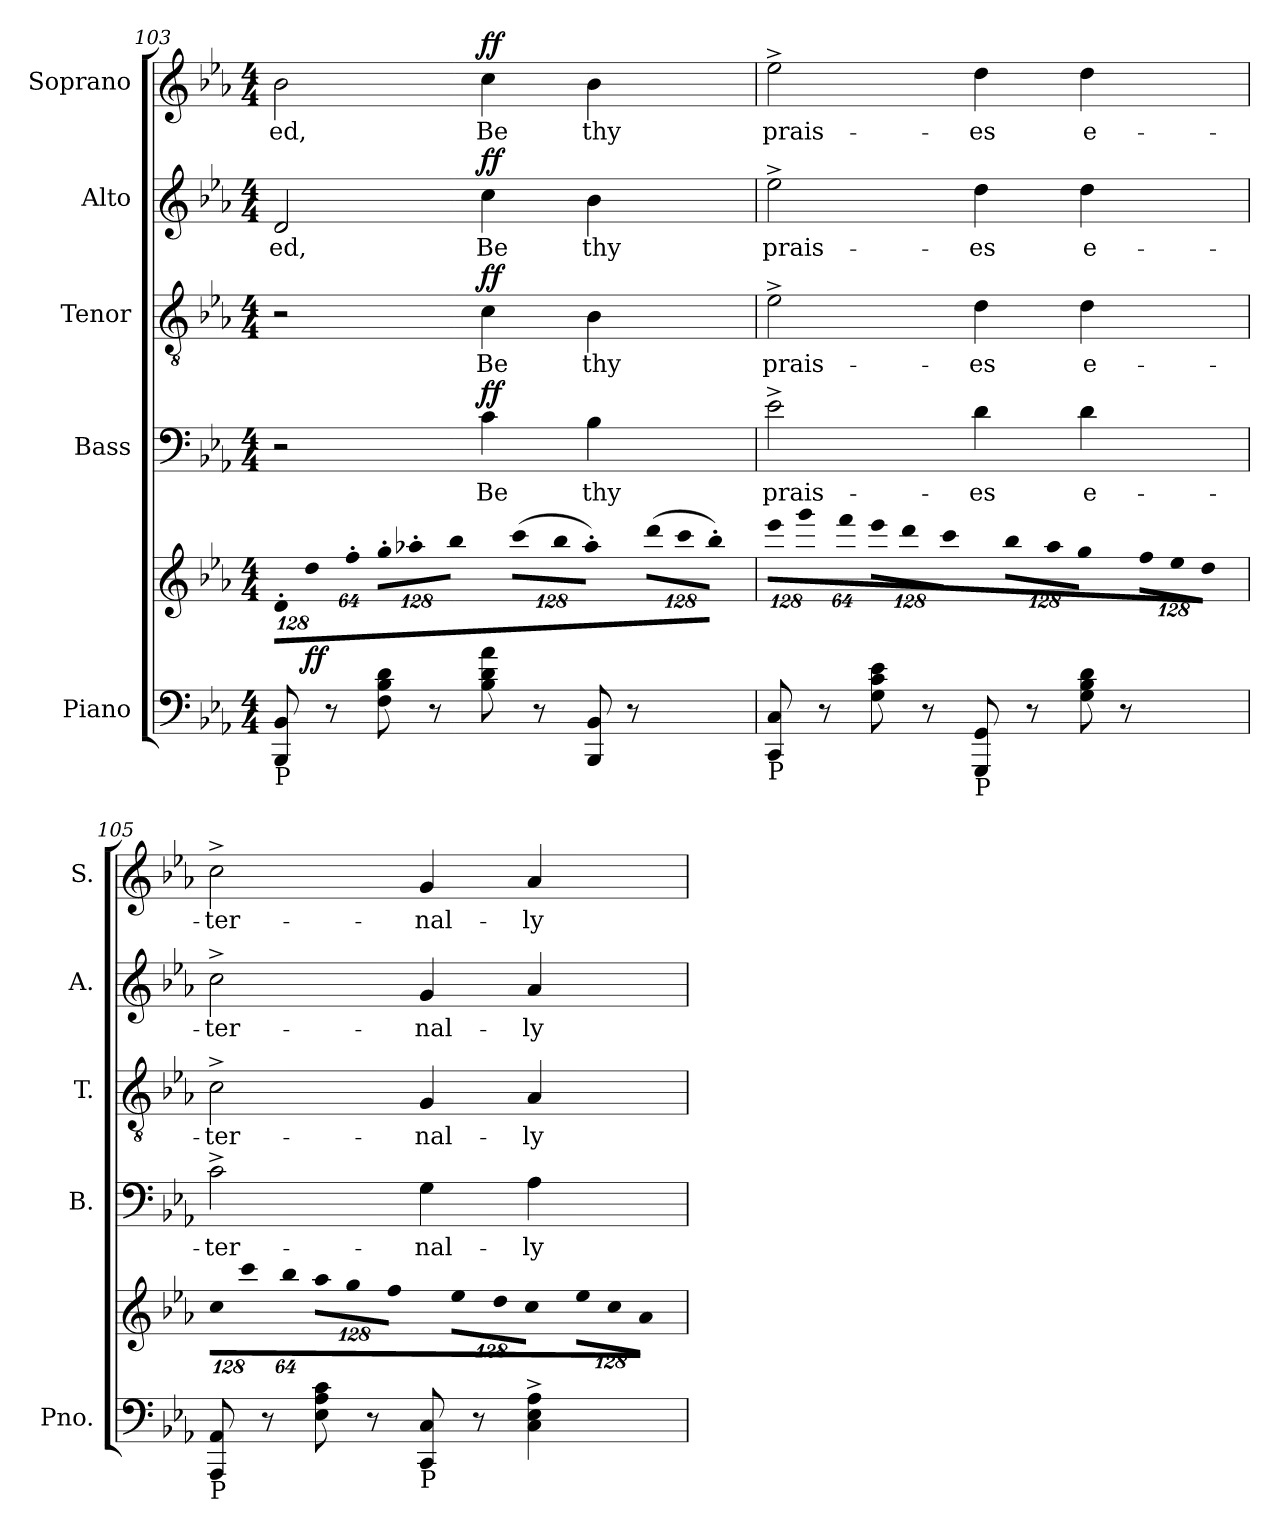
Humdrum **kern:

**kern	**kern	**dynam	**kern	**text	**dynam	**kern	**text	**dynam	**kern	**text	**dynam	**kern	**text	**dynam
*part5	*part5	*part5	*part4	*part4	*part4	*part3	*part3	*part3	*part2	*part2	*part2	*part1	*part1	*part1
*staff6	*staff5	*staff5/6	*staff4	*staff4	*staff4	*staff3	*staff3	*staff3	*staff2	*staff2	*staff2	*staff1	*staff1	*staff1
*I"Piano	*	*	*I"Bass	*	*	*I"Tenor	*	*	*I"Alto	*	*	*I"Soprano	*	*
*I'Pno.	*	*	*I'B.	*	*	*I'T.	*	*	*I'A.	*	*	*I'S.	*	*
*clefF4	*clefG2	*	*clefF4	*	*	*clefGv2	*	*	*clefG2	*	*	*clefG2	*	*
*	*	*	*	*	*	*ITrd7c12	*	*	*	*	*	*	*	*
*k[b-e-a-]	*k[b-e-a-]	*	*k[b-e-a-]	*	*	*k[b-e-a-]	*	*	*k[b-e-a-]	*	*	*k[b-e-a-]	*	*
*E-:	*E-:	*	*E-:	*	*	*E-:	*	*	*E-:	*	*	*E-:	*	*
*M4/4	*M4/4	*	*M4/4	*	*	*M4/4	*	*	*M4/4	*	*	*M4/4	*	*
*	*Xbrackettup	*	*	*	*	*	*	*	*	*	*	*	*	*
=103	=103	=103	=103	=103	=103	=103	=103	=103	=103	=103	=103	=103	=103	=103
!	!LO:N:vis=8	!	!	!	!	!	!	!	!	!	!	!	!	!
!	!	!	!	!	!	!	!	!	!	!LO:LY:b:color=#000000	!	!	!	!
!LO:TX:b:t=P	!	!	!	!	!	!	!	!	!	!	!	!	!	!
!	!	!	!	!	!	!	!	!	!	!	!	!	!LO:LY:b:color=#000000	!
8BBB-i/ 8BB-i	1024%85d'i\L	.	2r	.	.	2r	.	.	2di/	-ed,	.	2b-i\	-ed,	.
!	!LO:N:vis=8	!	!	!	!	!	!	!	!	!	!	!	!	!
.	1024%85ddi\	ff	.	.	.	.	.	.	.	.	.	.	.	.
8r	.	.	.	.	.	.	.	.	.	.	.	.	.	.
!	!LO:N:vis=8	!	!	!	!	!	!	!	!	!	!	!	!	!
.	512%43ff'i\J	.	.	.	.	.	.	.	.	.	.	.	.	.
!	!LO:N:vis=8	!	!	!	!	!	!	!	!	!	!	!	!	!
8Fi\ 8B-i 8di	1024%85gg'i\L	.	.	.	.	.	.	.	.	.	.	.	.	.
!	!LO:N:vis=8	!	!	!	!	!	!	!	!	!	!	!	!	!
.	1024%85aa-X'i\	.	.	.	.	.	.	.	.	.	.	.	.	.
8r	.	.	.	.	.	.	.	.	.	.	.	.	.	.
!	!LO:N:vis=8	!	!	!	!	!	!	!	!	!	!	!	!	!
.	512%43bb-i\J	.	.	.	.	.	.	.	.	.	.	.	.	.
!	!LO:N:vis=8	!	!	!	!	!	!	!	!	!	!	!	!	!
!	!	!	!	!LO:LY:b:color=#000000	!	!	!	!	!	!	!	!	!	!
!	!	!	!	!	!	!	!LO:LY:b:color=#000000	!	!	!	!	!	!	!
!	!	!	!	!	!	!	!	!	!	!LO:LY:b:color=#000000	!	!	!	!
!	!	!	!	!	!	!	!	!	!	!	!	!	!LO:LY:b:color=#000000	!
8B-i\ 8di 8a-i	(1024%85ccci\L	.	4ci\	Be	ff	4Ci\	Be	ff	4cci\	Be	ff	4cci\	Be	ff
!	!LO:N:vis=8	!	!	!	!	!	!	!	!	!	!	!	!	!
.	1024%85bb-i\	.	.	.	.	.	.	.	.	.	.	.	.	.
8r	.	.	.	.	.	.	.	.	.	.	.	.	.	.
!	!LO:N:vis=8	!	!	!	!	!	!	!	!	!	!	!	!	!
.	512%43aa-'i\J)	.	.	.	.	.	.	.	.	.	.	.	.	.
!	!LO:N:vis=8	!	!	!	!	!	!	!	!	!	!	!	!	!
!	!	!	!	!LO:LY:b:color=#000000	!	!	!	!	!	!	!	!	!	!
!	!	!	!	!	!	!	!LO:LY:b:color=#000000	!	!	!	!	!	!	!
!	!	!	!	!	!	!	!	!	!	!LO:LY:b:color=#000000	!	!	!	!
!	!	!	!	!	!	!	!	!	!	!	!	!	!LO:LY:b:color=#000000	!
8BBB-i/ 8BB-i	(1024%85dddi\L	.	4B-i\	thy	.	4BB-i\	thy	.	4b-i\	thy	.	4b-i\	thy	.
!	!LO:N:vis=8	!	!	!	!	!	!	!	!	!	!	!	!	!
.	1024%85ccci\	.	.	.	.	.	.	.	.	.	.	.	.	.
8r	.	.	.	.	.	.	.	.	.	.	.	.	.	.
!	!LO:N:vis=8	!	!	!	!	!	!	!	!	!	!	!	!	!
.	512%43bb-'i\J)	.	.	.	.	.	.	.	.	.	.	.	.	.
!!LO:PB:g=z
=104	=104	=104	=104	=104	=104	=104	=104	=104	=104	=104	=104	=104	=104	=104
!	!LO:N:vis=8	!	!	!	!	!	!	!	!	!	!	!	!	!
!	!	!	!	!LO:LY:b:color=#000000	!	!	!	!	!	!	!	!	!	!
!	!	!	!	!	!	!	!LO:LY:b:color=#000000	!	!	!	!	!	!	!
!	!	!	!	!	!	!	!	!	!	!LO:LY:b:color=#000000	!	!	!	!
!LO:TX:b:t=P	!	!	!	!	!	!	!	!	!	!	!	!	!	!
!	!	!	!	!	!	!	!	!	!	!	!	!	!LO:LY:b:color=#000000	!
8CCi/ 8Ci	1024%85eee-i\L	.	2e-^i\	prais-	.	2E-^i\	prais-	.	2ee-^i\	prais-	.	2ee-^i\	prais-	.
!	!LO:N:vis=8	!	!	!	!	!	!	!	!	!	!	!	!	!
.	1024%85gggi\	.	.	.	.	.	.	.	.	.	.	.	.	.
8r	.	.	.	.	.	.	.	.	.	.	.	.	.	.
!	!LO:N:vis=8	!	!	!	!	!	!	!	!	!	!	!	!	!
.	512%43fffi\J	.	.	.	.	.	.	.	.	.	.	.	.	.
!	!LO:N:vis=8	!	!	!	!	!	!	!	!	!	!	!	!	!
8Gi\ 8ci 8e-i	1024%85eee-i\L	.	.	.	.	.	.	.	.	.	.	.	.	.
!	!LO:N:vis=8	!	!	!	!	!	!	!	!	!	!	!	!	!
.	1024%85dddi\	.	.	.	.	.	.	.	.	.	.	.	.	.
8r	.	.	.	.	.	.	.	.	.	.	.	.	.	.
!	!LO:N:vis=8	!	!	!	!	!	!	!	!	!	!	!	!	!
.	512%43ccci\J	.	.	.	.	.	.	.	.	.	.	.	.	.
!	!LO:N:vis=8	!	!	!	!	!	!	!	!	!	!	!	!	!
!	!	!	!	!LO:LY:b:color=#000000	!	!	!	!	!	!	!	!	!	!
!	!	!	!	!	!	!	!LO:LY:b:color=#000000	!	!	!	!	!	!	!
!	!	!	!	!	!	!	!	!	!	!LO:LY:b:color=#000000	!	!	!	!
!LO:TX:b:t=P	!	!	!	!	!	!	!	!	!	!	!	!	!	!
!	!	!	!	!	!	!	!	!	!	!	!	!	!LO:LY:b:color=#000000	!
8GGGi/ 8GGi	1024%85bb-i\L	.	4di\	-es	.	4Di\	-es	.	4ddi\	-es	.	4ddi\	-es	.
!	!LO:N:vis=8	!	!	!	!	!	!	!	!	!	!	!	!	!
.	1024%85aa-i\	.	.	.	.	.	.	.	.	.	.	.	.	.
8r	.	.	.	.	.	.	.	.	.	.	.	.	.	.
!	!LO:N:vis=8	!	!	!	!	!	!	!	!	!	!	!	!	!
.	512%43ggi\J	.	.	.	.	.	.	.	.	.	.	.	.	.
!	!LO:N:vis=8	!	!	!	!	!	!	!	!	!	!	!	!	!
!	!	!	!	!LO:LY:b:color=#000000	!	!	!	!	!	!	!	!	!	!
!	!	!	!	!	!	!	!LO:LY:b:color=#000000	!	!	!	!	!	!	!
!	!	!	!	!	!	!	!	!	!	!LO:LY:b:color=#000000	!	!	!	!
!	!	!	!	!	!	!	!	!	!	!	!	!	!LO:LY:b:color=#000000	!
8Gi\ 8B-i 8di	1024%85ffi\L	.	4di\	e-	.	4Di\	e-	.	4ddi\	e-	.	4ddi\	e-	.
!	!LO:N:vis=8	!	!	!	!	!	!	!	!	!	!	!	!	!
.	1024%85ee-i\	.	.	.	.	.	.	.	.	.	.	.	.	.
8r	.	.	.	.	.	.	.	.	.	.	.	.	.	.
!	!LO:N:vis=8	!	!	!	!	!	!	!	!	!	!	!	!	!
.	512%43ddi\J	.	.	.	.	.	.	.	.	.	.	.	.	.
=105	=105	=105	=105	=105	=105	=105	=105	=105	=105	=105	=105	=105	=105	=105
!	!LO:N:vis=8	!	!	!	!	!	!	!	!	!	!	!	!	!
!	!	!	!	!LO:LY:b:color=#000000	!	!	!	!	!	!	!	!	!	!
!	!	!	!	!	!	!	!LO:LY:b:color=#000000	!	!	!	!	!	!	!
!	!	!	!	!	!	!	!	!	!	!LO:LY:b:color=#000000	!	!	!	!
!LO:TX:b:t=P	!	!	!	!	!	!	!	!	!	!	!	!	!	!
!	!	!	!	!	!	!	!	!	!	!	!	!	!LO:LY:b:color=#000000	!
8AAA-i/ 8AA-i	1024%85cci\L	.	2c^i\	-ter-	.	2C^i\	-ter-	.	2cc^i\	-ter-	.	2cc^i\	-ter-	.
!	!LO:N:vis=8	!	!	!	!	!	!	!	!	!	!	!	!	!
.	1024%85ccci\	.	.	.	.	.	.	.	.	.	.	.	.	.
8r	.	.	.	.	.	.	.	.	.	.	.	.	.	.
!	!LO:N:vis=8	!	!	!	!	!	!	!	!	!	!	!	!	!
.	512%43bb-i\J	.	.	.	.	.	.	.	.	.	.	.	.	.
!	!LO:N:vis=8	!	!	!	!	!	!	!	!	!	!	!	!	!
8E-i\ 8A-i 8ci	1024%85aa-i\L	.	.	.	.	.	.	.	.	.	.	.	.	.
!	!LO:N:vis=8	!	!	!	!	!	!	!	!	!	!	!	!	!
.	1024%85ggi\	.	.	.	.	.	.	.	.	.	.	.	.	.
8r	.	.	.	.	.	.	.	.	.	.	.	.	.	.
!	!LO:N:vis=8	!	!	!	!	!	!	!	!	!	!	!	!	!
.	512%43ffi\J	.	.	.	.	.	.	.	.	.	.	.	.	.
!	!LO:N:vis=8	!	!	!	!	!	!	!	!	!	!	!	!	!
!	!	!	!	!LO:LY:b:color=#000000	!	!	!	!	!	!	!	!	!	!
!	!	!	!	!	!	!	!LO:LY:b:color=#000000	!	!	!	!	!	!	!
!	!	!	!	!	!	!	!	!	!	!LO:LY:b:color=#000000	!	!	!	!
!LO:TX:b:t=P	!	!	!	!	!	!	!	!	!	!	!	!	!	!
!	!	!	!	!	!	!	!	!	!	!	!	!	!LO:LY:b:color=#000000	!
8CCi/ 8Ci	1024%85ee-i\L	.	4Gi\	-nal-	.	4GGi/	-nal-	.	4gi/	-nal-	.	4gi/	-nal-	.
!	!LO:N:vis=8	!	!	!	!	!	!	!	!	!	!	!	!	!
.	1024%85ddi\	.	.	.	.	.	.	.	.	.	.	.	.	.
8r	.	.	.	.	.	.	.	.	.	.	.	.	.	.
!	!LO:N:vis=8	!	!	!	!	!	!	!	!	!	!	!	!	!
.	512%43cci\J	.	.	.	.	.	.	.	.	.	.	.	.	.
!	!LO:N:vis=8	!	!	!	!	!	!	!	!	!	!	!	!	!
!	!	!	!	!LO:LY:b:color=#000000	!	!	!	!	!	!	!	!	!	!
!	!	!	!	!	!	!	!LO:LY:b:color=#000000	!	!	!	!	!	!	!
!	!	!	!	!	!	!	!	!	!	!LO:LY:b:color=#000000	!	!	!	!
!	!	!	!	!	!	!	!	!	!	!	!	!	!LO:LY:b:color=#000000	!
4Ci\^ 4E-i^ 4A-i^	1024%85ee-i\L	.	4A-i\	-ly	.	4AA-i/	-ly	.	4a-i/	-ly	.	4a-i/	-ly	.
!	!LO:N:vis=8	!	!	!	!	!	!	!	!	!	!	!	!	!
.	1024%85cci\	.	.	.	.	.	.	.	.	.	.	.	.	.
!	!LO:N:vis=8	!	!	!	!	!	!	!	!	!	!	!	!	!
.	512%43a-i\J	.	.	.	.	.	.	.	.	.	.	.	.	.
=	=	=	=	=	=	=	=	=	=	=	=	=	=	=
*-	*-	*-	*-	*-	*-	*-	*-	*-	*-	*-	*-	*-	*-	*-
